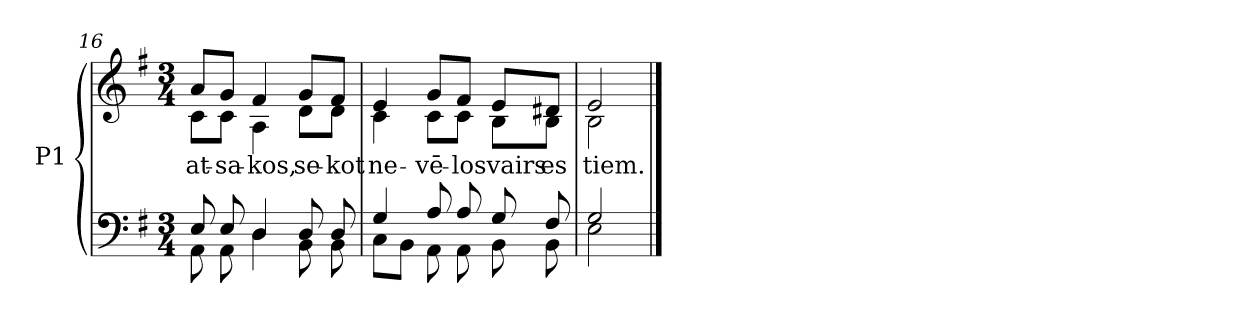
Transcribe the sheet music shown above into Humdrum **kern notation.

**kern	**kern	**text
*part1	*part1	*part1
*staff2	*staff1	*staff1
*I"P1	*	*
*clefF4	*clefG2	*
*k[f#]	*k[f#]	*
*G:	*G:	*
*M3/4	*M3/4	*
=16	=16	=16
*^	*	*
!	!	!	!LO:LY:b:color=#000000
*	*	*^	*
8Ei/	8AAi\	8ai/L	8ci\L	at-
!	!	!	!	!LO:LY:b:color=#000000
8Ei/	8AAi\	8gi/J	8ci\J	-sa-
!	!	!	!	!LO:LY:b:color=#000000
4Di/	4Di\	4f#i/	4Ai\	-kos,
!	!	!	!	!LO:LY:b:color=#000000
8Di/	8BBi\	8gi/L	8di\L	se-
!	!	!	!	!LO:LY:b:color=#000000
8Di/	8BBi\	8f#i/J	8di\J	-kot
=17	=17	=17	=17	=17
!	!	!	!	!LO:LY:b:color=#000000
4Gi/	8Ci\L	4ei/	4ci\	ne-
.	8BBi\J	.	.	.
!	!	!	!	!LO:LY:b:color=#000000
8Ai/	8AAi\	8gi/L	8ci\L	-vē-
!	!	!	!	!LO:LY:b:color=#000000
8Ai/	8AAi\	8f#i/J	8ci\J	-los
!	!	!	!	!LO:LY:b:color=#000000
8Gi/	8BBi\	8ei/L	8Bi\L	vairs
!	!	!	!	!LO:LY:b:color=#000000
8F#i/	8BBi\	8d#Xi/J	8Bi\J	es
=18	=18	=18	=18	=18
!	!	!	!	!LO:LY:b:color=#000000
2Gi/	2Ei\	2ei/	2Bi\	tiem.
*v	*v	*	*	*
*	*v	*v	*
==	==	==
*-	*-	*-
